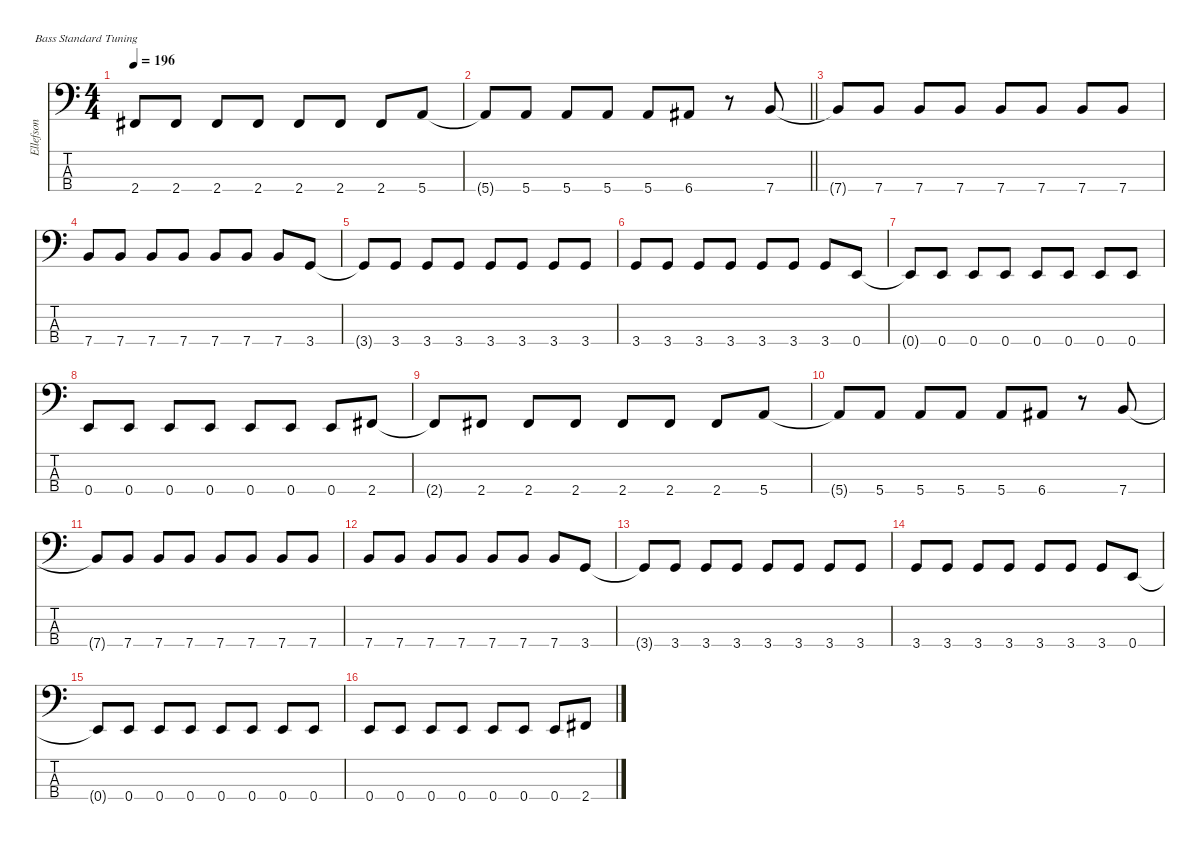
\defaultSystemsLayout 4
\hideDynamics
\bracketExtendMode nobrackets
\firstSystemTrackNameMode fullname
\otherSystemsTrackNameOrientation horizontal
\track ("Ellefson" "el.bs.") {instrument electricbasspick}
\staff {score tabs}
\tuning (G2 D2 A1 E1)
\ts (4 4)
\tempo 196
\clef f4
\ks c
2.4{t acc #}.8{dy f beam Up} 2.4{acc #}.8{beam Up} 2.4{acc #}.8{beam Up} 2.4{acc #}.8{beam Up} 2.4{acc #}.8{beam Up} 2.4{acc #}.8{beam Up} 2.4{acc #}.8{beam Up} 5.4.8{beam Up} |
\barLineRight lightlight
5.4{t}.8{beam Up} 5.4.8{beam Up} 5.4.8{beam Up} 5.4.8{beam Up} 5.4.8{beam Up} 6.4{acc #}.8{beam Up} r.8{beam Up} 7.4.8{beam Up} |
7.4{t}.8{beam Up} 7.4.8{beam Up} 7.4.8{beam Up} 7.4.8{beam Up} 7.4.8{beam Up} 7.4.8{beam Up} 7.4.8{beam Up} 7.4.8{beam Up} |
7.4.8{beam Up} 7.4.8{beam Up} 7.4.8{beam Up} 7.4.8{beam Up} 7.4.8{beam Up} 7.4.8{beam Up} 7.4.8{beam Up} 3.4.8{beam Up} |
3.4{t}.8{beam Up} 3.4.8{beam Up} 3.4.8{beam Up} 3.4.8{beam Up} 3.4.8{beam Up} 3.4.8{beam Up} 3.4.8{beam Up} 3.4.8{beam Up} |
3.4.8{beam Up} 3.4.8{beam Up} 3.4.8{beam Up} 3.4.8{beam Up} 3.4.8{beam Up} 3.4.8{beam Up} 3.4.8{beam Up} 0.4.8{beam Up} |
0.4{t}.8{beam Up} 0.4.8{beam Up} 0.4.8{beam Up} 0.4.8{beam Up} 0.4.8{beam Up} 0.4.8{beam Up} 0.4.8{beam Up} 0.4.8{beam Up} |
0.4.8{beam Up} 0.4.8{beam Up} 0.4.8{beam Up} 0.4.8{beam Up} 0.4.8{beam Up} 0.4.8{beam Up} 0.4.8{beam Up} 2.4{acc #}.8{beam Up} |
2.4{t acc #}.8{beam Up} 2.4{acc #}.8{beam Up} 2.4{acc #}.8{beam Up} 2.4{acc #}.8{beam Up} 2.4{acc #}.8{beam Up} 2.4{acc #}.8{beam Up} 2.4{acc #}.8{beam Up} 5.4.8{beam Up} |
5.4{t}.8{beam Up} 5.4.8{beam Up} 5.4.8{beam Up} 5.4.8{beam Up} 5.4.8{beam Up} 6.4{acc #}.8{beam Up} r.8{beam Up} 7.4.8{beam Up} |
7.4{t}.8{beam Up} 7.4.8{beam Up} 7.4.8{beam Up} 7.4.8{beam Up} 7.4.8{beam Up} 7.4.8{beam Up} 7.4.8{beam Up} 7.4.8{beam Up} |
7.4.8{beam Up} 7.4.8{beam Up} 7.4.8{beam Up} 7.4.8{beam Up} 7.4.8{beam Up} 7.4.8{beam Up} 7.4.8{beam Up} 3.4.8{beam Up} |
3.4{t}.8{beam Up} 3.4.8{beam Up} 3.4.8{beam Up} 3.4.8{beam Up} 3.4.8{beam Up} 3.4.8{beam Up} 3.4.8{beam Up} 3.4.8{beam Up} |
3.4.8{beam Up} 3.4.8{beam Up} 3.4.8{beam Up} 3.4.8{beam Up} 3.4.8{beam Up} 3.4.8{beam Up} 3.4.8{beam Up} 0.4.8{beam Up} |
0.4{t}.8{beam Up} 0.4.8{beam Up} 0.4.8{beam Up} 0.4.8{beam Up} 0.4.8{beam Up} 0.4.8{beam Up} 0.4.8{beam Up} 0.4.8{beam Up} |
0.4.8{beam Up} 0.4.8{beam Up} 0.4.8{beam Up} 0.4.8{beam Up} 0.4.8{beam Up} 0.4.8{beam Up} 0.4.8{beam Up} 2.4{acc #}.8{beam Up}
